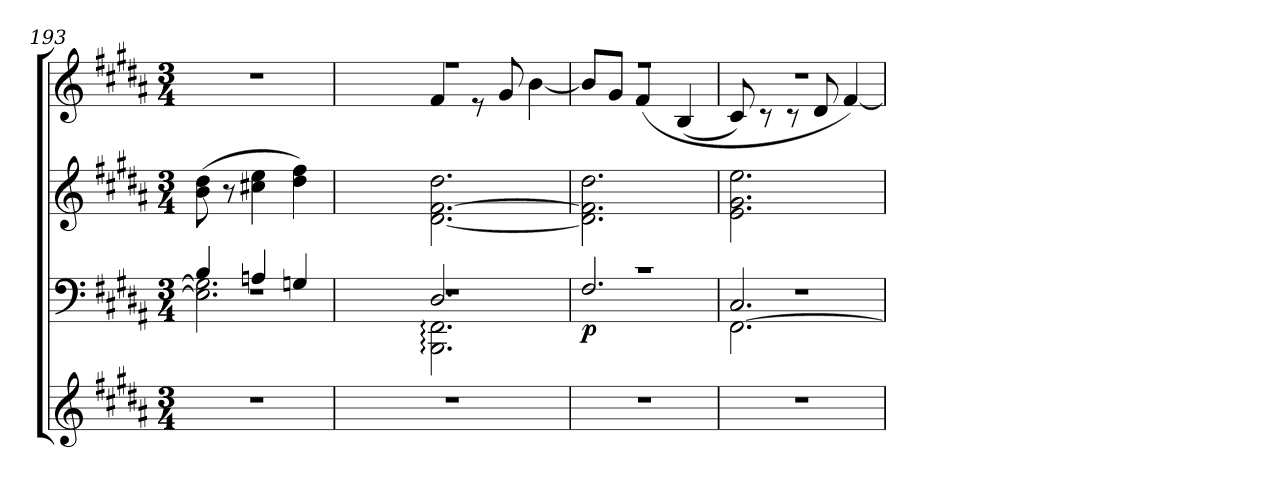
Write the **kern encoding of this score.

**kern	**kern	**kern	**dynam	**kern
*part3	*part2	*part2	*part2	*part1
*staff4	*staff3	*staff2	*staff2/3	*staff1
*clefG2	*clefF4	*clefG2	*	*clefG2
*k[f#c#g#d#a#]	*k[f#c#g#d#a#]	*k[f#c#g#d#a#]	*	*k[f#c#g#d#a#]
*M3/4	*M3/4	*M3/4	*	*M3/4
=193	=193	=193	=193	=193
*	*^	*	*	*
*	*	*^	*	*	*
2.r	2.r	4B/	2.E\] 2.G\]	(<8b\ 8dd#\	.	2.r
.	.	.	.	8r	.	.
.	.	4An/	.	4cc#X\ 4ee\	.	.
.	.	4Gn/	.	4dd#\ 4ff#\)	.	.
=194	=194	=194	=194	=194	=194	=194
*	*	*	*	*	*	*^
2.r	2.r	2.D#/	2.BBB\: 2.FF#\:	[2.d#\ [2.f#\ 2.dd#\	.	2.r	4f#/
.	.	.	.	.	.	.	8r
.	.	.	.	.	.	.	8g#/
.	.	.	.	.	.	.	[4b\
*	*	*v	*v	*	*	*	*
=195	=195	=195	=195	=195	=195	=195
!	!	!	!	!LO:DY:b=2	!	!
2.r	2.r	2.F#/	2.d#\] 2.f#\] 2.dd#\	p	2.r	8b/L]
.	.	.	.	.	.	8g#/J
.	.	.	.	.	.	(<4f#/
.	.	.	.	.	.	(>4B/
=196	=196	=196	=196	=196	=196	=196
*	*	*^	*	*	*	*
2.r	2.r	2.C#/	[2.FF#\	2.e\ 2.g#\ 2.ee\	.	2.r	8c#/)
.	.	.	.	.	.	.	8r
.	.	.	.	.	.	.	8r
.	.	.	.	.	.	.	8d#/
.	.	.	.	.	.	.	[4f#/)
*	*v	*v	*v	*	*	*v	*v
=	=	=	=	=
*-	*-	*-	*-	*-
